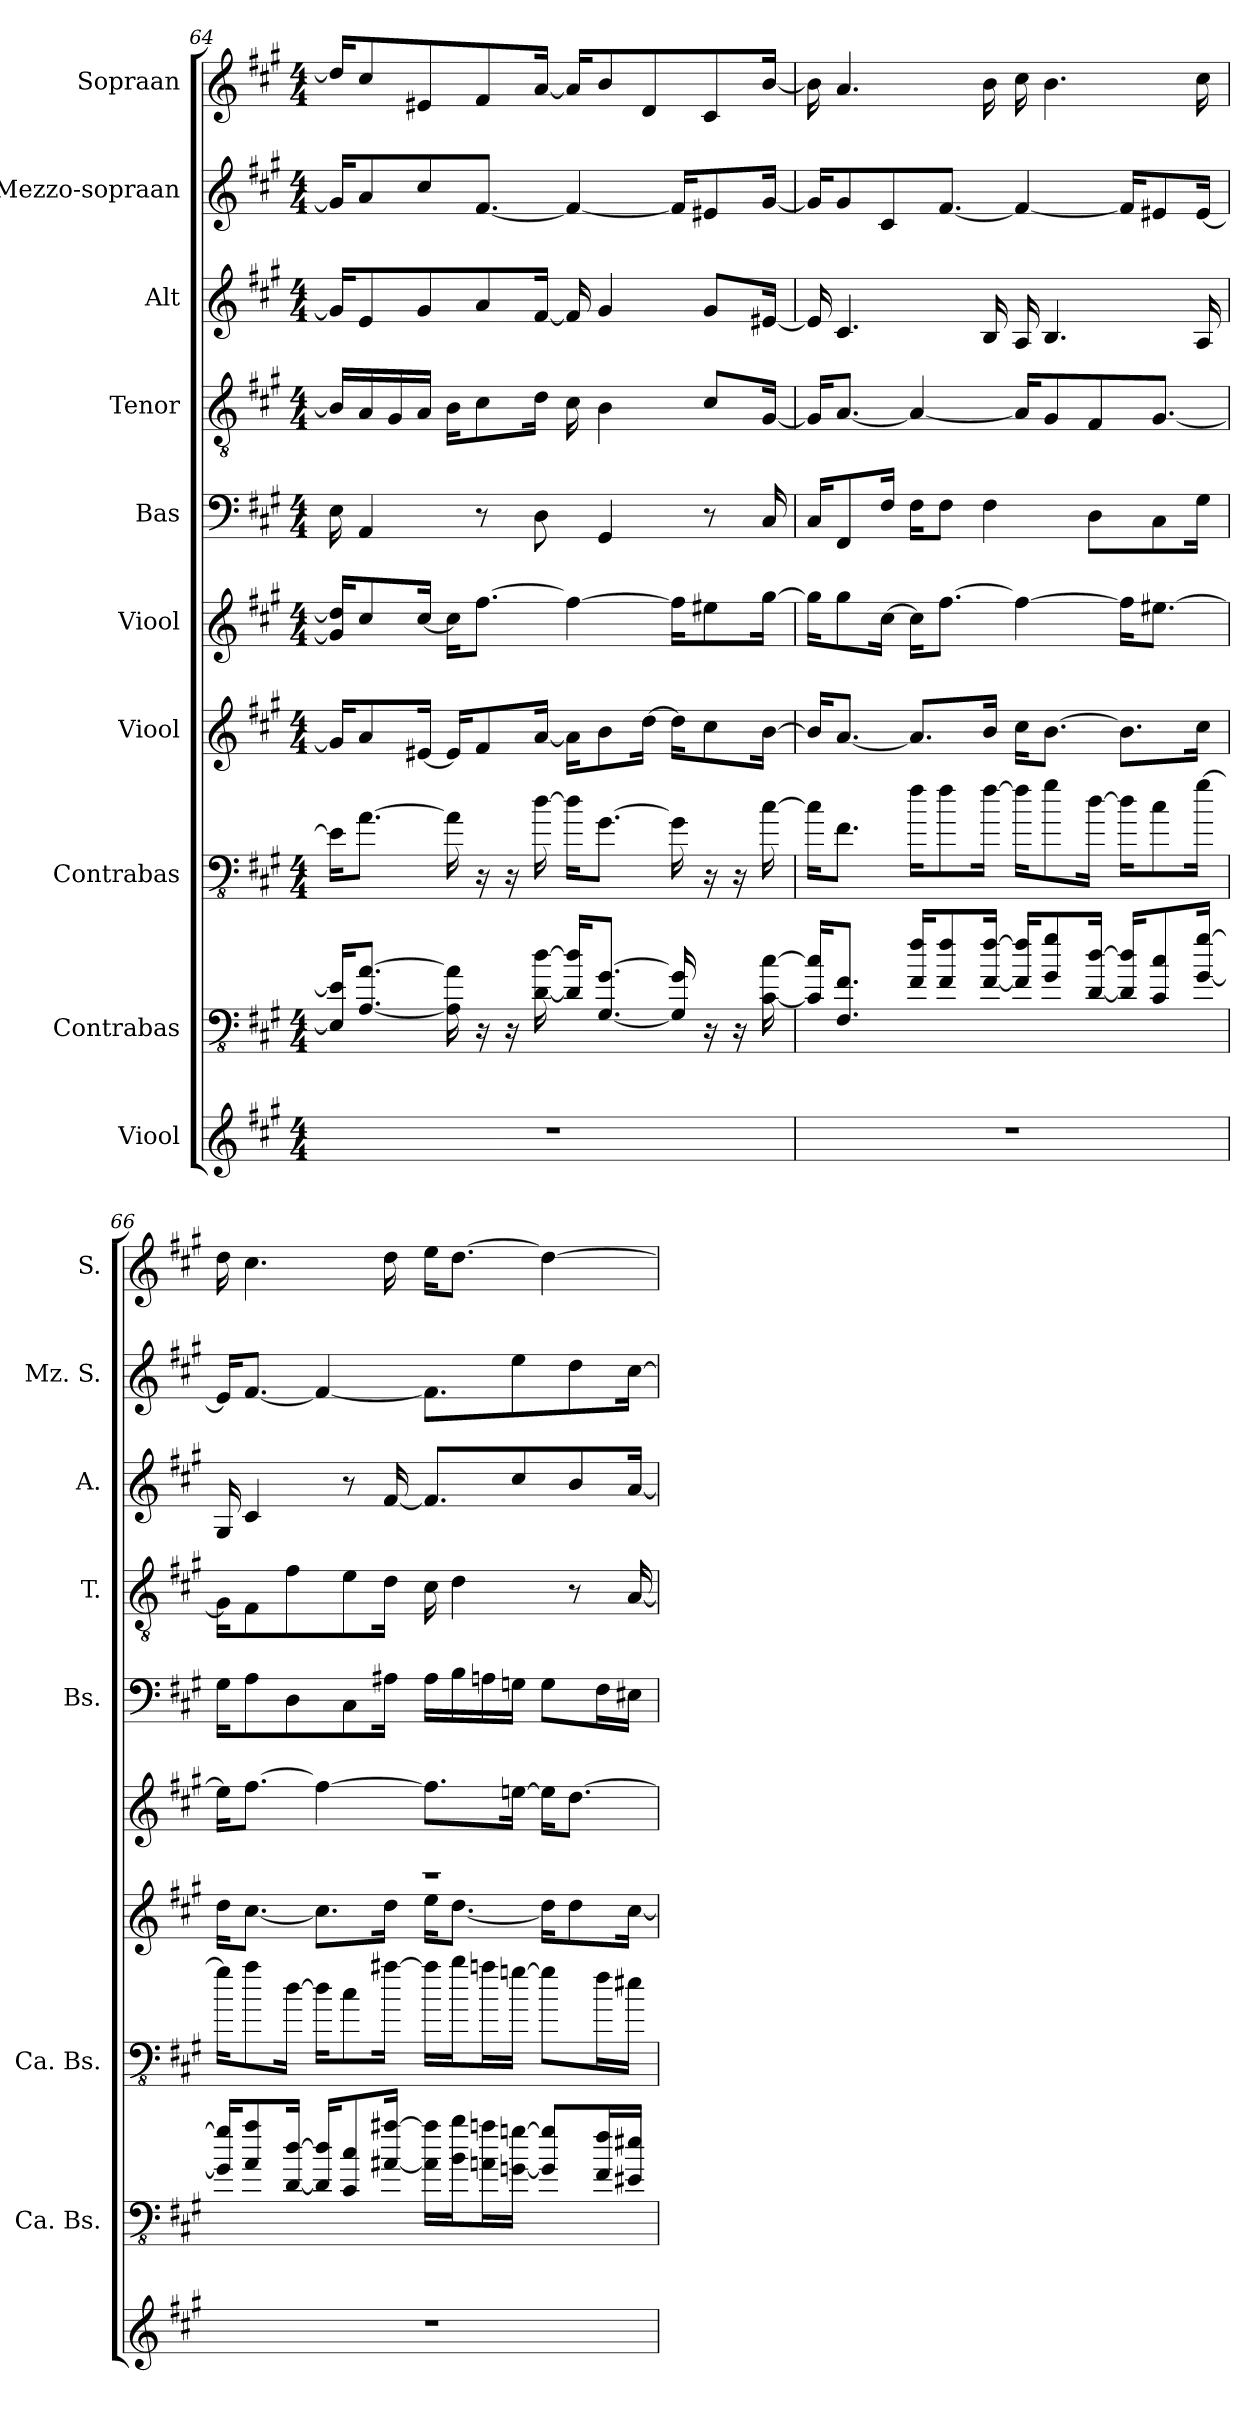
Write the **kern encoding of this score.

**kern	**kern	**kern	**kern	**kern	**kern	**kern	**kern	**kern	**kern
*part10	*part9	*part8	*part7	*part6	*part5	*part4	*part3	*part2	*part1
*staff10	*staff9	*staff8	*staff7	*staff6	*staff5	*staff4	*staff3	*staff2	*staff1
*I"Viool	*I"Contrabas	*I"Contrabas	*I"Viool	*I"Viool	*I"Bas	*I"Tenor	*I"Alt	*I"Mezzo-sopraan	*I"Sopraan
*	*I'Ca. Bs.	*I'Ca. Bs.	*	*	*I'Bs.	*I'T.	*I'A.	*I'Mz. S.	*I'S.
*clefG2	*clefFv4	*clefFv4	*clefG2	*clefG2	*clefF4	*clefGv2	*clefG2	*clefG2	*clefG2
*	*ITrd7c12	*ITrd7c12	*	*	*	*	*	*	*
*k[f#c#g#]	*k[f#c#g#]	*k[f#c#g#]	*k[f#c#g#]	*k[f#c#g#]	*k[f#c#g#]	*k[f#c#g#]	*k[f#c#g#]	*k[f#c#g#]	*k[f#c#g#]
*M4/4	*M4/4	*M4/4	*M4/4	*M4/4	*M4/4	*M4/4	*M4/4	*M4/4	*M4/4
=64	=64	=64	=64	=64	=64	=64	=64	=64	=64
1r	16EEE]/ 16EE]/KL	16EE\KL]	16g#/KL]	16g#]/ 16dd]/KL	16E\	16B/LL]	16g#/KL]	16g#/KL]	16dd/KL]
.	[8.AAA/ [8.AA/J	[8.AA\J	8a/	8cc#/	4AA/	16A/	8e/	8a/	8cc#/
.	.	.	.	.	.	16G#/	.	.	.
.	.	.	[16e#X/Jk	[16cc#/Jk	.	16A/JJ	8g#/	8cc#/	8e#X/
.	16AAA\] 16AA\]	16AA\]	16e#/KL]	16cc#\KL]	.	16B\KL	.	.	.
.	16r	16r	8f#/	[8.ff#\J	8r	8c#\	8a/	[8.f#/J	8f#/
.	16r	16r	.	.	.	.	.	.	.
.	[16DD\ [16D\	[16D\	[16a/Jk	.	8D\	16d\Jk	[16f#/Jk	.	[16a/Jk
.	16DD]/ 16D]/KL	16D\KL]	16a\KL]	4ff#\_	.	16c#\	16f#/]	4f#/_	16a/KL]
.	[8.GGG#/ [8.GG#/J	[8.GG#\J	8b\	.	4GG#/	4B\	4g#/	.	8b/
.	.	.	[16dd\Jk	.	.	.	.	.	8d/
.	16GGG#/] 16GG#/]	16GG#\]	16dd\KL]	16ff#\KL]	.	.	.	16f#/KL]	.
.	16r	16r	8cc#\	8ee#X\	8r	8c#/L	8g#/L	8e#X/	8c#/
.	16r	16r	.	.	.	.	.	.	.
.	[16CC#\ [16C#\	[16C#\	[16b\Jk	[16gg#\Jk	16C#/	[16G#/Jk	[16e#X/Jk	[16g#/Jk	[16b/Jk
!!LO:PB:g=z
=65	=65	=65	=65	=65	=65	=65	=65	=65	=65
1r	16CC#]/ 16C#]/KL	16C#\KL]	16b/KL]	16gg#\KL]	16C#/KL	16G#/KL]	16e#/]	16g#/KL]	16b\]
.	8.FFF#/ 8.FF#/J	8.FF#\J	[8.a/J	8gg#\	8FF#/	[8.A/J	4.c#/	8g#/	4.a/
.	.	.	.	[16cc#\Jk	16F#/Jk	.	.	8c#/	.
.	16FF#/ 16F#/KL	16F#\KL	8.a/L]	16cc#\KL]	16F#\KL	4A/_	.	.	.
.	8FF#/ 8F#/	8F#\	.	[8.ff#\J	8F#\J	.	.	[8.f#/J	.
.	[16FF#/ [16F#/Jk	[16F#\Jk	16b/Jk	.	4F#\	.	16B/	.	16b\
.	16FF#]/ 16F#]/KL	16F#\KL]	16cc#\KL	4ff#\_	.	16A/KL]	16A/	4f#/_	16cc#\
.	8GG#/ 8G#/	8G#\	[8.b\J	.	.	8G#/	4.B/	.	4.b\
.	[16DD/ [16D/Jk	[16D\Jk	.	.	8D\L	8F#/	.	.	.
.	16DD]/ 16D]/KL	16D\KL]	8.b\L]	16ff#\KL]	.	.	.	16f#/KL]	.
.	8CC#/ 8C#/	8C#\	.	[8.ee#X\J	8C#\	[8.G#/J	.	8e#X/	.
.	[16GG#/ [16G#/Jk	[16G#\Jk	16cc#\Jk	.	16G#\Jk	.	16A/	[16e#/Jk	16cc#\
=66	=66	=66	=66	=66	=66	=66	=66	=66	=66
*	*	*	*^	*	*	*	*	*	*
1r	16GG#]/ 16G#]/KL	16G#\KL]	1r	16dd\KL	16ee#\KL]	16G#\KL	16G#\KL]	16G#/	16e#/KL]	16dd\
.	8AA/ 8A/	8A\	.	[8.cc#\J	[8.ff#\J	8A\	8F#\	4c#/	[8.f#/J	4.cc#\
.	[16DD/ [16D/Jk	[16D\Jk	.	.	.	8D\	8f#\	.	.	.
.	16DD]/ 16D]/KL	16D\KL]	.	8.cc#\L]	4ff#\_	.	.	.	4f#/_	.
.	8CC#/ 8C#/	8C#\	.	.	.	8C#\	8e\	8r	.	.
.	[16AA#X/ [16A#X/Jk	[16A#X\Jk	.	16dd\Jk	.	16A#X\Jk	16d\Jk	[16f#/	.	16dd\
.	16AA#]\ 16A#]\LL	16A#\LL]	.	16ee\KL	8.ff#\L]	16A#\LL	16c#\	8.f#/L]	8.f#\L]	16ee\KL
.	16BB\ 16B\J	16B\J	.	[8.dd\J	.	16B\	4d\	.	.	[8.dd\J
.	16AAn\ 16An\L	16An\L	.	.	.	16An\	.	.	.	.
.	[16GGn\ [16Gn\JJ	[16Gn\JJ	.	.	[16een\Jk	16Gn\JJ	.	8cc#/	8ee\	.
.	8GG]/ 8G]/L	8G\L]	.	16dd\KL]	16ee\KL]	8G\L	.	.	.	4dd\_
.	.	.	.	8dd\	[8.dd\J	.	8r	8b/	8dd\	.
.	16FF#/ 16F#/L	16F#\L	.	.	.	16F#\L	.	.	.	.
.	16EE#X/ 16E#X/JJ	16E#X\JJ	.	[16cc#\Jk	.	16E#X\JJ	[16A/	[16a/Jk	[16cc#\Jk	.
*	*	*	*v	*v	*	*	*	*	*	*
=	=	=	=	=	=	=	=	=	=
*-	*-	*-	*-	*-	*-	*-	*-	*-	*-
